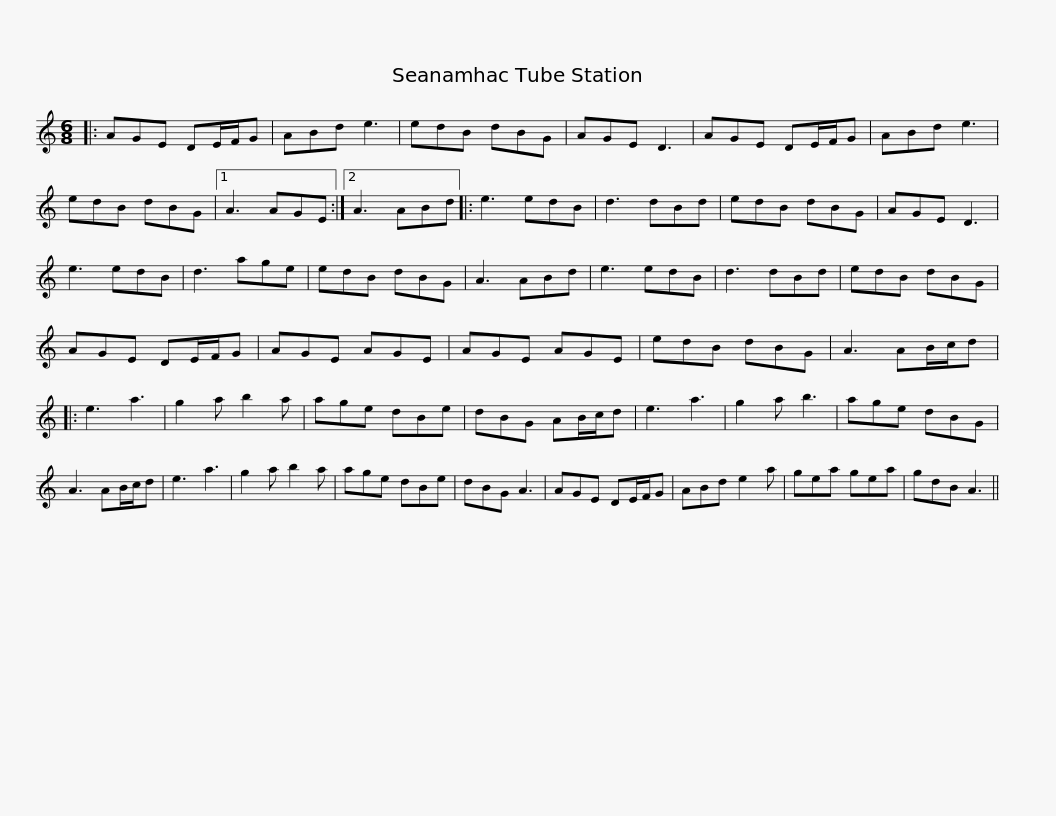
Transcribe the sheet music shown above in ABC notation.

X:1
L:1/8
M:6/8
I:linebreak $
K:C
V:1 treble
V:1
|: AGE DE/F/G | ABd e3 | edB dBG | AGE D3 | AGE DE/F/G | %5
 ABd e3 | edB dBG |1 A3 AGE :|2$ A3 ABd |: e3 edB | %10
 d3 dBd | edB dBG | AGE D3 | e3 edB | d3 age | %15
 edB dBG | A3 ABd |$ e3 edB | d3 dBd | edB dBG | %20
 AGE DE/F/G | AGE AGE | AGE AGE | edB dBG | A3 AB/c/d |:$ %25
 e3 a3 | g2 a b2 a | age dBe | dBG AB/c/d | e3 a3 | %30
 g2 a b3 | age dBG | A3 AB/c/d | e3 a3 |$ g2 a b2 a | %35
 age dBe | dBG A3 | AGE DE/F/G | ABd e2 a | gea gea | %40
 gdB A3 || %41
